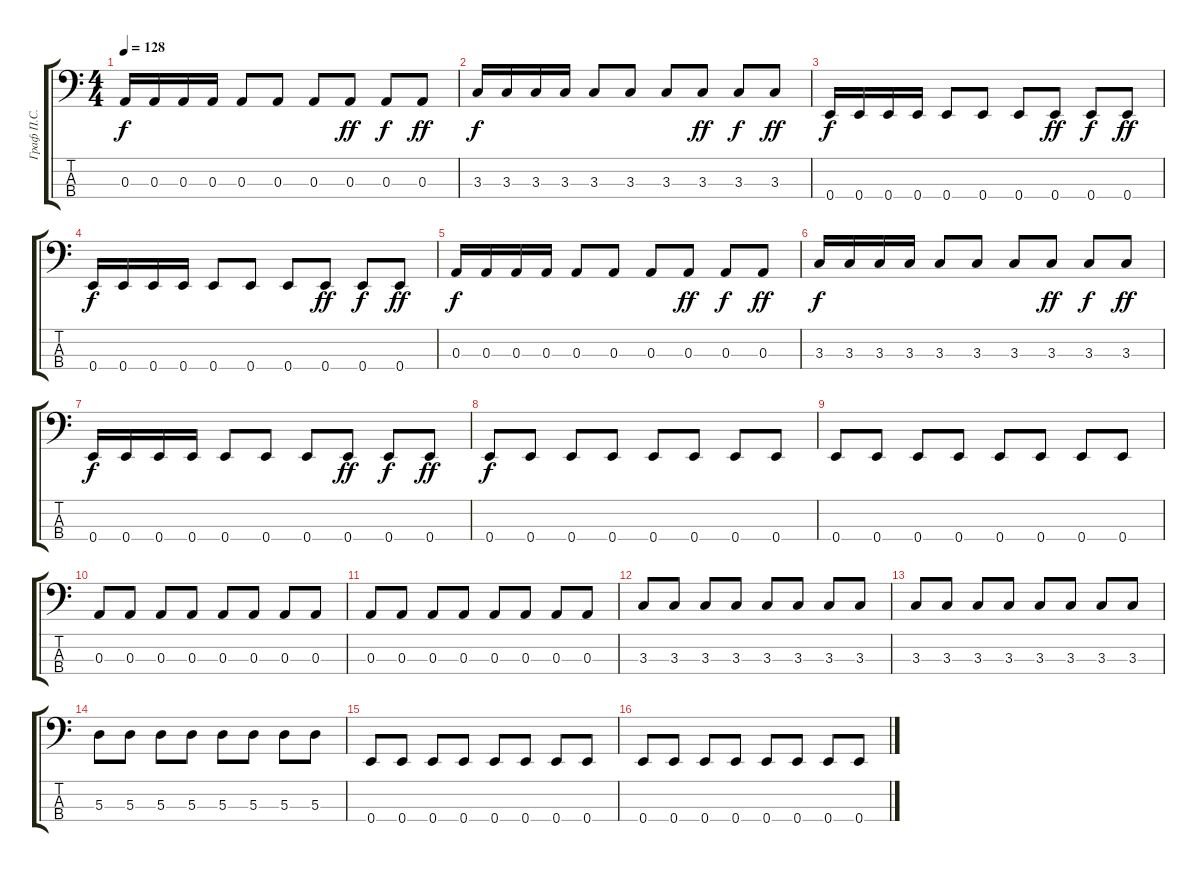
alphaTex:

\track ("Граф П.С. Самойлов" "Граф П.С. ") {instrument electricbassfinger}
\staff {score tabs}
\tuning (G2 D2 A1 E1) {hide}
\ts (4 4)
\tempo 128
\clef f4
\ks c
0.3.16{dy f} 0.3.16 0.3.16 0.3.16 0.3.8 0.3.8 0.3.8 0.3.8{dy ff} 0.3.8{dy f} 0.3.8{dy ff} |
3.3.16{dy f} 3.3.16 3.3.16 3.3.16 3.3.8 3.3.8 3.3.8 3.3.8{dy ff} 3.3.8{dy f} 3.3.8{dy ff} |
0.4.16{dy f} 0.4.16 0.4.16 0.4.16 0.4.8 0.4.8 0.4.8 0.4.8{dy ff} 0.4.8{dy f} 0.4.8{dy ff} |
0.4.16{dy f} 0.4.16 0.4.16 0.4.16 0.4.8 0.4.8 0.4.8 0.4.8{dy ff} 0.4.8{dy f} 0.4.8{dy ff} |
0.3.16{dy f} 0.3.16 0.3.16 0.3.16 0.3.8 0.3.8 0.3.8 0.3.8{dy ff} 0.3.8{dy f} 0.3.8{dy ff} |
3.3.16{dy f} 3.3.16 3.3.16 3.3.16 3.3.8 3.3.8 3.3.8 3.3.8{dy ff} 3.3.8{dy f} 3.3.8{dy ff} |
0.4.16{dy f} 0.4.16 0.4.16 0.4.16 0.4.8 0.4.8 0.4.8 0.4.8{dy ff} 0.4.8{dy f} 0.4.8{dy ff} |
0.4.8{dy f} 0.4.8 0.4.8 0.4.8 0.4.8 0.4.8 0.4.8 0.4.8 |
0.4.8 0.4.8 0.4.8 0.4.8 0.4.8 0.4.8 0.4.8 0.4.8 |
0.3.8 0.3.8 0.3.8 0.3.8 0.3.8 0.3.8 0.3.8 0.3.8 |
0.3.8 0.3.8 0.3.8 0.3.8 0.3.8 0.3.8 0.3.8 0.3.8 |
3.3.8 3.3.8 3.3.8 3.3.8 3.3.8 3.3.8 3.3.8 3.3.8 |
3.3.8 3.3.8 3.3.8 3.3.8 3.3.8 3.3.8 3.3.8 3.3.8 |
5.3.8 5.3.8 5.3.8 5.3.8 5.3.8 5.3.8 5.3.8 5.3.8 |
0.4.8 0.4.8 0.4.8 0.4.8 0.4.8 0.4.8 0.4.8 0.4.8 |
0.4.8 0.4.8 0.4.8 0.4.8 0.4.8 0.4.8 0.4.8 0.4.8
